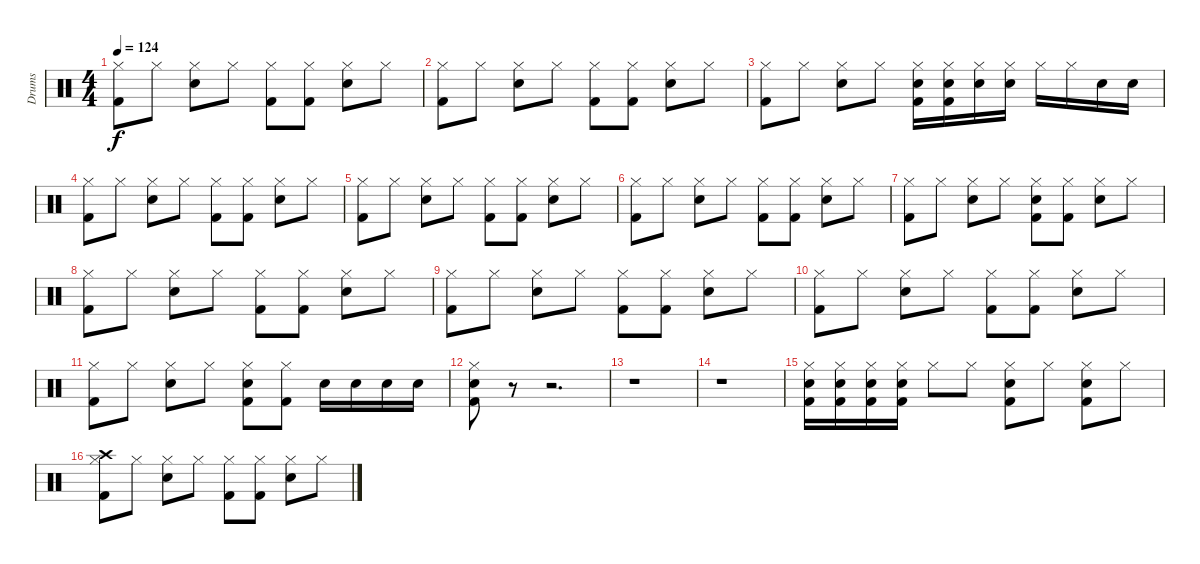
\track ("Drums" "Drums") {instrument percussion}
\staff {score}
\articulation defaults
\ts (4 4)
\tempo 124
\clef neutral
\ks c
("Hi-Hat (closed)" "Kick (hit) 2").8{dy f} "Hi-Hat (closed)".8 ("Hi-Hat (closed)" "Electric Snare (hit)").8 "Hi-Hat (closed)".8 ("Hi-Hat (closed)" "Kick (hit) 2").8 ("Hi-Hat (closed)" "Kick (hit) 2").8 ("Hi-Hat (closed)" "Electric Snare (hit)").8 "Hi-Hat (closed)".8 |
("Hi-Hat (closed)" "Kick (hit) 2").8 "Hi-Hat (closed)".8 ("Hi-Hat (closed)" "Electric Snare (hit)").8 "Hi-Hat (closed)".8 ("Hi-Hat (closed)" "Kick (hit) 2").8 ("Hi-Hat (closed)" "Kick (hit) 2").8 ("Hi-Hat (closed)" "Electric Snare (hit)").8 "Hi-Hat (closed)".8 |
("Hi-Hat (closed)" "Kick (hit) 2").8 "Hi-Hat (closed)".8 ("Hi-Hat (closed)" "Electric Snare (hit)").8 "Hi-Hat (closed)".8 ("Hi-Hat (closed)" "Electric Snare (hit)" "Kick (hit) 2").16 ("Hi-Hat (closed)" "Electric Snare (hit)" "Kick (hit) 2").16 ("Hi-Hat (closed)" "Electric Snare (hit)").16 ("Hi-Hat (closed)" "Electric Snare (hit)").16 "Hi-Hat (closed)".16 "Hi-Hat (closed)".16 "Electric Snare (hit)".16 "Electric Snare (hit)".16 |
("Hi-Hat (closed)" "Kick (hit) 2").8 "Hi-Hat (closed)".8 ("Hi-Hat (closed)" "Electric Snare (hit)").8 "Hi-Hat (closed)".8 ("Hi-Hat (closed)" "Kick (hit) 2").8 ("Hi-Hat (closed)" "Kick (hit) 2").8 ("Hi-Hat (closed)" "Electric Snare (hit)").8 "Hi-Hat (closed)".8 |
("Hi-Hat (closed)" "Kick (hit) 2").8 "Hi-Hat (closed)".8 ("Hi-Hat (closed)" "Electric Snare (hit)").8 "Hi-Hat (closed)".8 ("Hi-Hat (closed)" "Kick (hit) 2").8 ("Hi-Hat (closed)" "Kick (hit) 2").8 ("Hi-Hat (closed)" "Electric Snare (hit)").8 "Hi-Hat (closed)".8 |
("Hi-Hat (closed)" "Kick (hit) 2").8 "Hi-Hat (closed)".8 ("Hi-Hat (closed)" "Electric Snare (hit)").8 "Hi-Hat (closed)".8 ("Hi-Hat (closed)" "Kick (hit) 2").8 ("Hi-Hat (closed)" "Kick (hit) 2").8 ("Hi-Hat (closed)" "Electric Snare (hit)").8 "Hi-Hat (closed)".8 |
("Hi-Hat (closed)" "Kick (hit) 2").8 "Hi-Hat (closed)".8 ("Hi-Hat (closed)" "Electric Snare (hit)").8 "Hi-Hat (closed)".8 ("Hi-Hat (closed)" "Electric Snare (hit)" "Kick (hit) 2").8 ("Hi-Hat (closed)" "Kick (hit) 2").8 ("Hi-Hat (closed)" "Electric Snare (hit)").8 "Hi-Hat (closed)".8 |
("Hi-Hat (closed)" "Kick (hit) 2").8 "Hi-Hat (closed)".8 ("Hi-Hat (closed)" "Electric Snare (hit)").8 "Hi-Hat (closed)".8 ("Hi-Hat (closed)" "Kick (hit) 2").8 ("Hi-Hat (closed)" "Kick (hit) 2").8 ("Hi-Hat (closed)" "Electric Snare (hit)").8 "Hi-Hat (closed)".8 |
("Hi-Hat (closed)" "Kick (hit) 2").8 "Hi-Hat (closed)".8 ("Hi-Hat (closed)" "Electric Snare (hit)").8 "Hi-Hat (closed)".8 ("Hi-Hat (closed)" "Kick (hit) 2").8 ("Hi-Hat (closed)" "Kick (hit) 2").8 ("Hi-Hat (closed)" "Electric Snare (hit)").8 "Hi-Hat (closed)".8 |
("Hi-Hat (closed)" "Kick (hit) 2").8 "Hi-Hat (closed)".8 ("Hi-Hat (closed)" "Electric Snare (hit)").8 "Hi-Hat (closed)".8 ("Hi-Hat (closed)" "Kick (hit) 2").8 ("Hi-Hat (closed)" "Kick (hit) 2").8 ("Hi-Hat (closed)" "Electric Snare (hit)").8 "Hi-Hat (closed)".8 |
("Hi-Hat (closed)" "Kick (hit) 2").8 "Hi-Hat (closed)".8 ("Hi-Hat (closed)" "Electric Snare (hit)").8 "Hi-Hat (closed)".8 ("Hi-Hat (closed)" "Electric Snare (hit)" "Kick (hit) 2").8 ("Hi-Hat (closed)" "Kick (hit) 2").8 "Electric Snare (hit)".16 "Electric Snare (hit)".16 "Electric Snare (hit)".16 "Electric Snare (hit)".16 |
("Hi-Hat (closed)" "Electric Snare (hit)" "Kick (hit) 2").8 r.8 r.2{d} |
r.1 |
r.1 |
("Hi-Hat (closed)" "Electric Snare (hit)" "Kick (hit) 2").16 ("Hi-Hat (closed)" "Electric Snare (hit)" "Kick (hit) 2").16 ("Hi-Hat (closed)" "Electric Snare (hit)" "Kick (hit) 2").16 ("Hi-Hat (closed)" "Electric Snare (hit)" "Kick (hit) 2").16 "Hi-Hat (closed)".8 "Hi-Hat (closed)".8 ("Hi-Hat (closed)" "Electric Snare (hit)" "Kick (hit) 2").8 "Hi-Hat (closed)".8 ("Hi-Hat (closed)" "Electric Snare (hit)" "Kick (hit) 2").8 "Hi-Hat (closed)".8 |
("Crash high (hit)" "Hi-Hat (closed)" "Kick (hit) 2").8 "Hi-Hat (closed)".8 ("Hi-Hat (closed)" "Electric Snare (hit)").8 "Hi-Hat (closed)".8 ("Hi-Hat (closed)" "Kick (hit) 2").8 ("Hi-Hat (closed)" "Kick (hit) 2").8 ("Hi-Hat (closed)" "Electric Snare (hit)").8 "Hi-Hat (closed)".8
